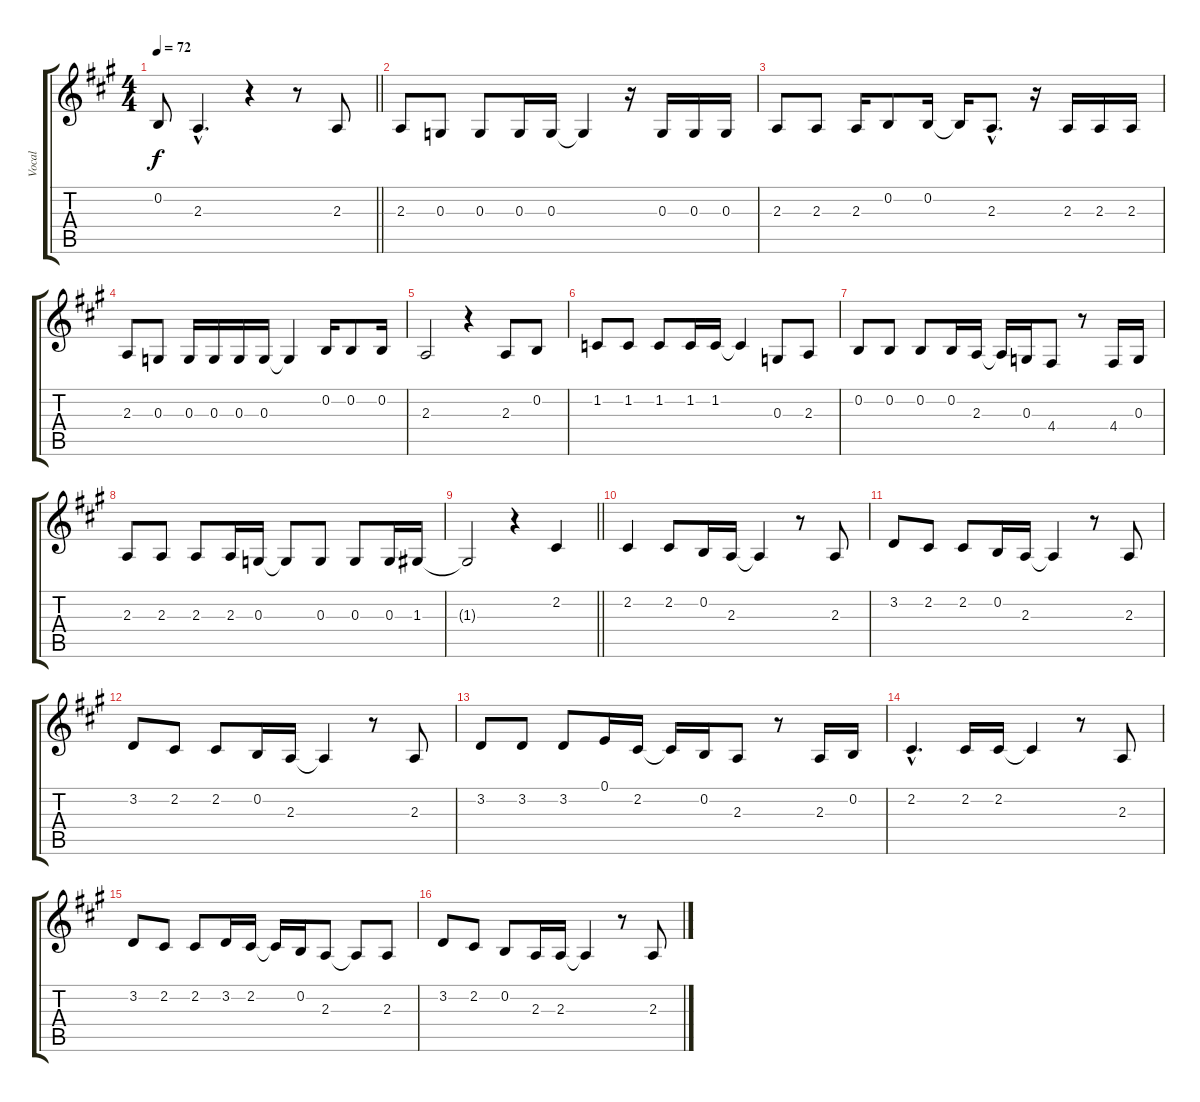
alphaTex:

\track ("Vocal" "Vocal") {instrument oboe}
\staff {score tabs}
\tuning (E4 B3 G3 D3 A2 E2) {hide}
\ts (4 4)
\tempo 72
\clef g2
\barLineRight lightlight
\ks a
0.2.8{dy f} 2.3{hac}.4{d} r.4 r.8 2.3.8 |
2.3.8 0.3.8 0.3.8 0.3.16 0.3.16 0.3{t}.4 r.16 0.3.16 0.3.16 0.3.16 |
2.3.8 2.3.8 2.3.16 0.2.8 0.2.16 0.2{t}.16 2.3{hac}.8{d} r.16 2.3.16 2.3.16 2.3.16 |
2.3.8 0.3.8 0.3.16 0.3.16 0.3.16 0.3.16 0.3{t}.4 0.2.16 0.2.8 0.2.16 |
2.3.2 r.4 2.3.8 0.2.8 |
1.2.8 1.2.8 1.2.8 1.2.16 1.2.16 1.2{t}.4 0.3.8 2.3.8 |
0.2.8 0.2.8 0.2.8 0.2.16 2.3.16 2.3{t}.16 0.3.16 4.4.8 r.8 4.4.16 0.3.16 |
2.3.8 2.3.8 2.3.8 2.3.16 0.3.16 0.3{t}.8 0.3.8 0.3.8 0.3.16 1.3.16 |
\barLineRight lightlight
1.3{t}.2 r.4 2.2.4 |
2.2.4 2.2.8 0.2.16 2.3.16 2.3{t}.4 r.8 2.3.8 |
3.2.8 2.2.8 2.2.8 0.2.16 2.3.16 2.3{t}.4 r.8 2.3.8 |
3.2.8 2.2.8 2.2.8 0.2.16 2.3.16 2.3{t}.4 r.8 2.3.8 |
3.2.8 3.2.8 3.2.8 0.1.16 2.2.16 2.2{t}.16 0.2.16 2.3.8 r.8 2.3.16 0.2.16 |
2.2{hac}.4{d} 2.2.16 2.2.16 2.2{t}.4 r.8 2.3.8 |
3.2.8 2.2.8 2.2.8 3.2.16 2.2.16 2.2{t}.16 0.2.16 2.3.8 2.3{t}.8 2.3.8 |
3.2.8 2.2.8 0.2.8 2.3.16 2.3.16 2.3{t}.4 r.8 2.3.8
